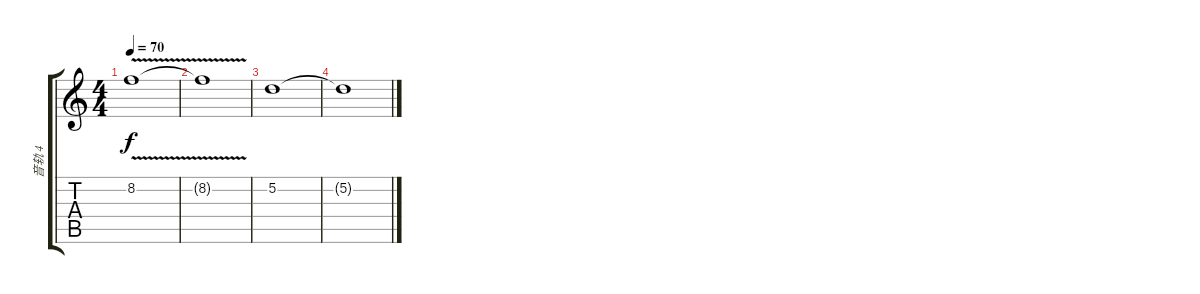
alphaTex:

\track ("音轨 4" "音轨 4") {instrument distortionguitar}
\staff {score tabs}
\tuning (D4 A3 F3 C3 G2 D2) {hide}
\ts (4 4)
\tempo 70
\clef g2
\ks c
8.2{v}.1{dy f} |
8.2{t}.1 |
5.2.1 |
5.2{t}.1{volume 0}
